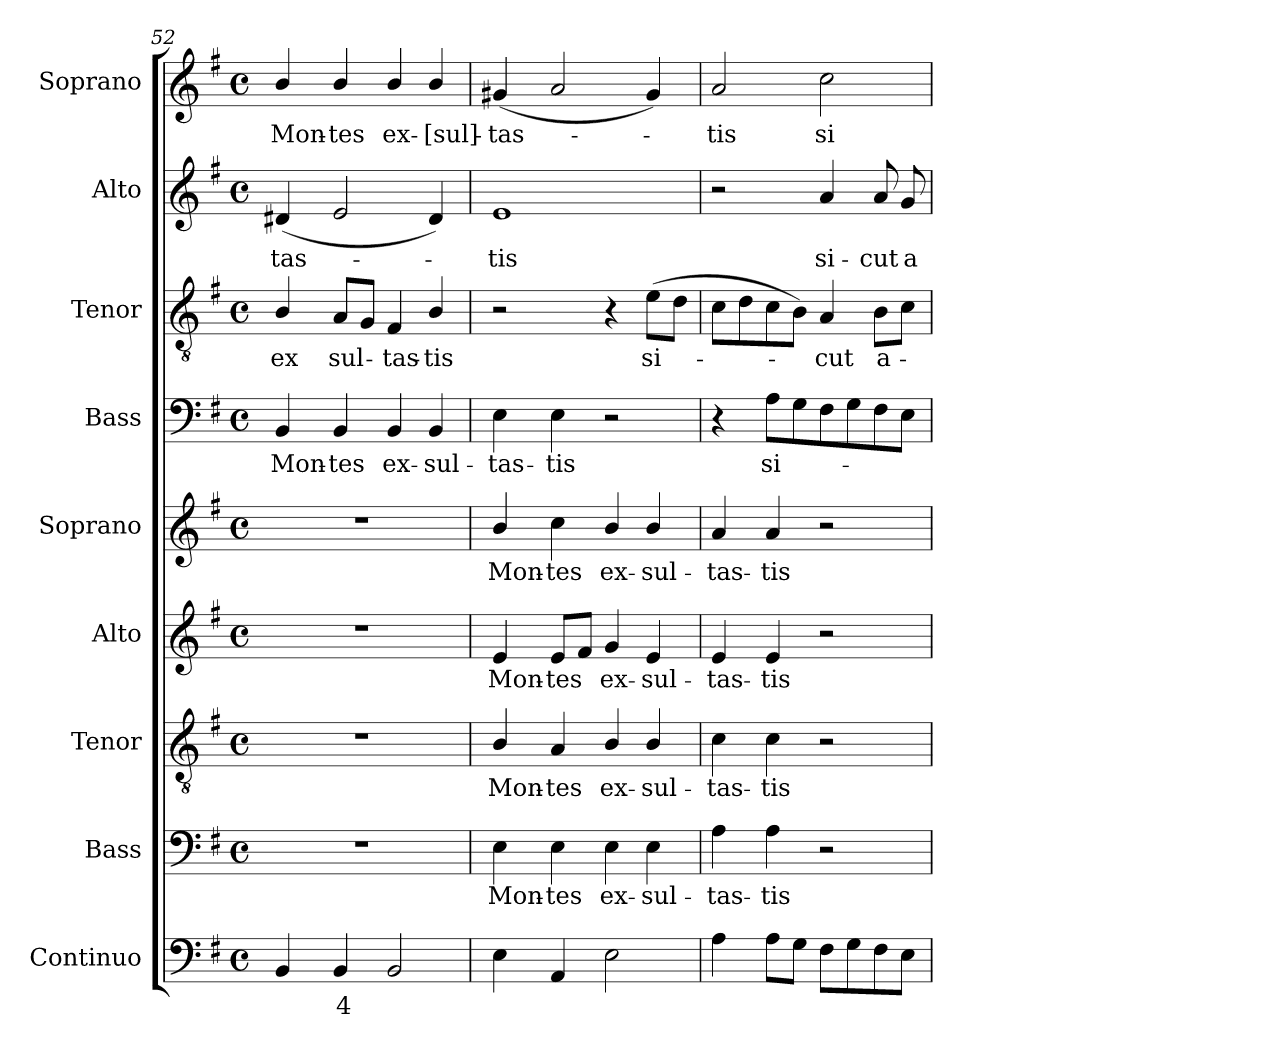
**kern	**text	**kern	**text	**kern	**text	**kern	**text	**kern	**text	**kern	**text	**kern	**text	**kern	**text	**kern	**text
*part9	*part9	*part8	*part8	*part7	*part7	*part6	*part6	*part5	*part5	*part4	*part4	*part3	*part3	*part2	*part2	*part1	*part1
*staff9	*staff9	*staff8	*staff8	*staff7	*staff7	*staff6	*staff6	*staff5	*staff5	*staff4	*staff4	*staff3	*staff3	*staff2	*staff2	*staff1	*staff1
*I"Continuo	*	*I"Bass	*	*I"Tenor	*	*I"Alto	*	*I"Soprano	*	*I"Bass	*	*I"Tenor	*	*I"Alto	*	*I"Soprano	*
*I'Cont.	*	*I'B.	*	*I'T.	*	*I'A.	*	*I'S.	*	*I'B.	*	*I'T.	*	*I'A.	*	*I'S.	*
*clefF4	*	*clefF4	*	*clefGv2	*	*clefG2	*	*clefG2	*	*clefF4	*	*clefGv2	*	*clefG2	*	*clefG2	*
*	*	*	*	*ITrd7c12	*	*	*	*	*	*	*	*ITrd7c12	*	*	*	*	*
*k[f#]	*	*k[f#]	*	*k[f#]	*	*k[f#]	*	*k[f#]	*	*k[f#]	*	*k[f#]	*	*k[f#]	*	*k[f#]	*
*G:	*	*G:	*	*G:	*	*G:	*	*G:	*	*G:	*	*G:	*	*G:	*	*G:	*
*M4/4	*	*M4/4	*	*M4/4	*	*M4/4	*	*M4/4	*	*M4/4	*	*M4/4	*	*M4/4	*	*M4/4	*
*met(c)	*	*met(c)	*	*met(c)	*	*met(c)	*	*met(c)	*	*met(c)	*	*met(c)	*	*met(c)	*	*met(c)	*
=52	=52	=52	=52	=52	=52	=52	=52	=52	=52	=52	=52	=52	=52	=52	=52	=52	=52
!	!	!	!	!	!	!	!	!	!	!	!LO:LY:b:color=#000000	!	!	!	!	!	!
!	!	!	!	!	!	!	!	!	!	!	!	!	!LO:LY:b:color=#000000	!	!	!	!
!	!	!	!	!	!	!	!	!	!	!	!	!	!	!	!LO:LY:b:color=#000000	!	!
!	!	!	!	!	!	!	!	!	!	!	!	!	!	!	!	!	!LO:LY:b:color=#000000
4BBi/	.	1r	.	1r	.	1r	.	1r	.	4BBi/	Mon-	4BBi/	ex	(4d#Xi/	tas-	4bi/	Mon-
!	!LO:LY:b:color=#000000	!	!	!	!	!	!	!	!	!	!	!	!	!	!	!	!
!	!	!	!	!	!	!	!	!	!	!	!LO:LY:b:color=#000000	!	!	!	!	!	!
!	!	!	!	!	!	!	!	!	!	!	!	!	!LO:LY:b:color=#000000	!	!	!	!
!	!	!	!	!	!	!	!	!	!	!	!	!	!	!	!	!	!LO:LY:b:color=#000000
4BBi/	4	.	.	.	.	.	.	.	.	4BBi/	-tes	8AAi/L	sul-	2ei/	.	4bi/	-tes
.	.	.	.	.	.	.	.	.	.	.	.	8GGi/J	.	.	.	.	.
!	!	!	!	!	!	!	!	!	!	!	!LO:LY:b:color=#000000	!	!	!	!	!	!
!	!	!	!	!	!	!	!	!	!	!	!	!	!LO:LY:b:color=#000000	!	!	!	!
!	!	!	!	!	!	!	!	!	!	!	!	!	!	!	!	!	!LO:LY:b:color=#000000
2BBi/	.	.	.	.	.	.	.	.	.	4BBi/	ex-	4FF#i/	-tas-	.	.	4bi/	ex-
!	!	!	!	!	!	!	!	!	!	!	!LO:LY:b:color=#000000	!	!	!	!	!	!
!	!	!	!	!	!	!	!	!	!	!	!	!	!LO:LY:b:color=#000000	!	!	!	!
!	!	!	!	!	!	!	!	!	!	!	!	!	!	!	!	!	!LO:LY:b:color=#000000
.	.	.	.	.	.	.	.	.	.	4BBi/	-sul-	4BBi/	-tis	4d#i/)	.	4bi/	-[sul]-
=53	=53	=53	=53	=53	=53	=53	=53	=53	=53	=53	=53	=53	=53	=53	=53	=53	=53
!	!	!	!LO:LY:b:color=#000000	!	!	!	!	!	!	!	!	!	!	!	!	!	!
!	!	!	!	!	!LO:LY:b:color=#000000	!	!	!	!	!	!	!	!	!	!	!	!
!	!	!	!	!	!	!	!LO:LY:b:color=#000000	!	!	!	!	!	!	!	!	!	!
!	!	!	!	!	!	!	!	!	!LO:LY:b:color=#000000	!	!	!	!	!	!	!	!
!	!	!	!	!	!	!	!	!	!	!	!LO:LY:b:color=#000000	!	!	!	!	!	!
!	!	!	!	!	!	!	!	!	!	!	!	!	!	!	!LO:LY:b:color=#000000	!	!
!	!	!	!	!	!	!	!	!	!	!	!	!	!	!	!	!	!LO:LY:b:color=#000000
4Ei\	.	4Ei\	Mon-	4BBi/	Mon-	4ei/	Mon-	4bi/	Mon-	4Ei\	-tas-	2r	.	1ei	-tis	(4g#Xi/	-tas-
!	!	!	!LO:LY:b:color=#000000	!	!	!	!	!	!	!	!	!	!	!	!	!	!
!	!	!	!	!	!LO:LY:b:color=#000000	!	!	!	!	!	!	!	!	!	!	!	!
!	!	!	!	!	!	!	!LO:LY:b:color=#000000	!	!	!	!	!	!	!	!	!	!
!	!	!	!	!	!	!	!	!	!LO:LY:b:color=#000000	!	!	!	!	!	!	!	!
!	!	!	!	!	!	!	!	!	!	!	!LO:LY:b:color=#000000	!	!	!	!	!	!
4AAi/	.	4Ei\	-tes	4AAi/	-tes	8ei/L	-tes	4cci\	-tes	4Ei\	-tis	.	.	.	.	2ai/	.
.	.	.	.	.	.	8f#i/J	.	.	.	.	.	.	.	.	.	.	.
!	!	!	!LO:LY:b:color=#000000	!	!	!	!	!	!	!	!	!	!	!	!	!	!
!	!	!	!	!	!LO:LY:b:color=#000000	!	!	!	!	!	!	!	!	!	!	!	!
!	!	!	!	!	!	!	!LO:LY:b:color=#000000	!	!	!	!	!	!	!	!	!	!
!	!	!	!	!	!	!	!	!	!LO:LY:b:color=#000000	!	!	!	!	!	!	!	!
2Ei\	.	4Ei\	ex-	4BBi/	ex-	4gi/	ex-	4bi/	ex-	2r	.	4r	.	.	.	.	.
!	!	!	!LO:LY:b:color=#000000	!	!	!	!	!	!	!	!	!	!	!	!	!	!
!	!	!	!	!	!LO:LY:b:color=#000000	!	!	!	!	!	!	!	!	!	!	!	!
!	!	!	!	!	!	!	!LO:LY:b:color=#000000	!	!	!	!	!	!	!	!	!	!
!	!	!	!	!	!	!	!	!	!LO:LY:b:color=#000000	!	!	!	!	!	!	!	!
!	!	!	!	!	!	!	!	!	!	!	!	!	!LO:LY:b:color=#000000	!	!	!	!
.	.	4Ei\	-sul-	4BBi/	-sul-	4ei/	-sul-	4bi/	-sul-	.	.	(8Ei\L	si-	.	.	4g#i/)	.
.	.	.	.	.	.	.	.	.	.	.	.	8Di\J	.	.	.	.	.
=54	=54	=54	=54	=54	=54	=54	=54	=54	=54	=54	=54	=54	=54	=54	=54	=54	=54
!	!	!	!LO:LY:b:color=#000000	!	!	!	!	!	!	!	!	!	!	!	!	!	!
!	!	!	!	!	!LO:LY:b:color=#000000	!	!	!	!	!	!	!	!	!	!	!	!
!	!	!	!	!	!	!	!LO:LY:b:color=#000000	!	!	!	!	!	!	!	!	!	!
!	!	!	!	!	!	!	!	!	!LO:LY:b:color=#000000	!	!	!	!	!	!	!	!
!	!	!	!	!	!	!	!	!	!	!	!	!	!	!	!	!	!LO:LY:b:color=#000000
4Ai\	.	4Ai\	-tas-	4Ci\	-tas-	4ei/	-tas-	4ai/	-tas-	4r	.	8Ci\L	.	2r	.	2ai/	-tis
.	.	.	.	.	.	.	.	.	.	.	.	8Di\	.	.	.	.	.
!	!	!	!LO:LY:b:color=#000000	!	!	!	!	!	!	!	!	!	!	!	!	!	!
!	!	!	!	!	!LO:LY:b:color=#000000	!	!	!	!	!	!	!	!	!	!	!	!
!	!	!	!	!	!	!	!LO:LY:b:color=#000000	!	!	!	!	!	!	!	!	!	!
!	!	!	!	!	!	!	!	!	!LO:LY:b:color=#000000	!	!	!	!	!	!	!	!
!	!	!	!	!	!	!	!	!	!	!	!LO:LY:b:color=#000000	!	!	!	!	!	!
8Ai\L	.	4Ai\	-tis	4Ci\	-tis	4ei/	-tis	4ai/	-tis	8Ai\L	si-	8Ci\	.	.	.	.	.
8Gi\J	.	.	.	.	.	.	.	.	.	8Gi\	.	8BBi\J)	.	.	.	.	.
!	!	!	!	!	!	!	!	!	!	!	!	!	!LO:LY:b:color=#000000	!	!	!	!
!	!	!	!	!	!	!	!	!	!	!	!	!	!	!	!LO:LY:b:color=#000000	!	!
!	!	!	!	!	!	!	!	!	!	!	!	!	!	!	!	!	!LO:LY:b:color=#000000
8F#i\L	.	2r	.	2r	.	2r	.	2r	.	8F#i\	.	4AAi/	-cut	4ai/	si-	2cci\	si-
8Gi\	.	.	.	.	.	.	.	.	.	8Gi\	.	.	.	.	.	.	.
!	!	!	!	!	!	!	!	!	!	!	!	!	!LO:LY:b:color=#000000	!	!	!	!
!	!	!	!	!	!	!	!	!	!	!	!	!	!	!	!LO:LY:b:color=#000000	!	!
8F#i\	.	.	.	.	.	.	.	.	.	8F#i\	.	8BBi\L	a-	8ai/	-cut	.	.
!	!	!	!	!	!	!	!	!	!	!	!	!	!	!	!LO:LY:b:color=#000000	!	!
8Ei\J	.	.	.	.	.	.	.	.	.	8Ei\J	.	8Ci\J	.	8gi/	a-	.	.
=	=	=	=	=	=	=	=	=	=	=	=	=	=	=	=	=	=
*-	*-	*-	*-	*-	*-	*-	*-	*-	*-	*-	*-	*-	*-	*-	*-	*-	*-
